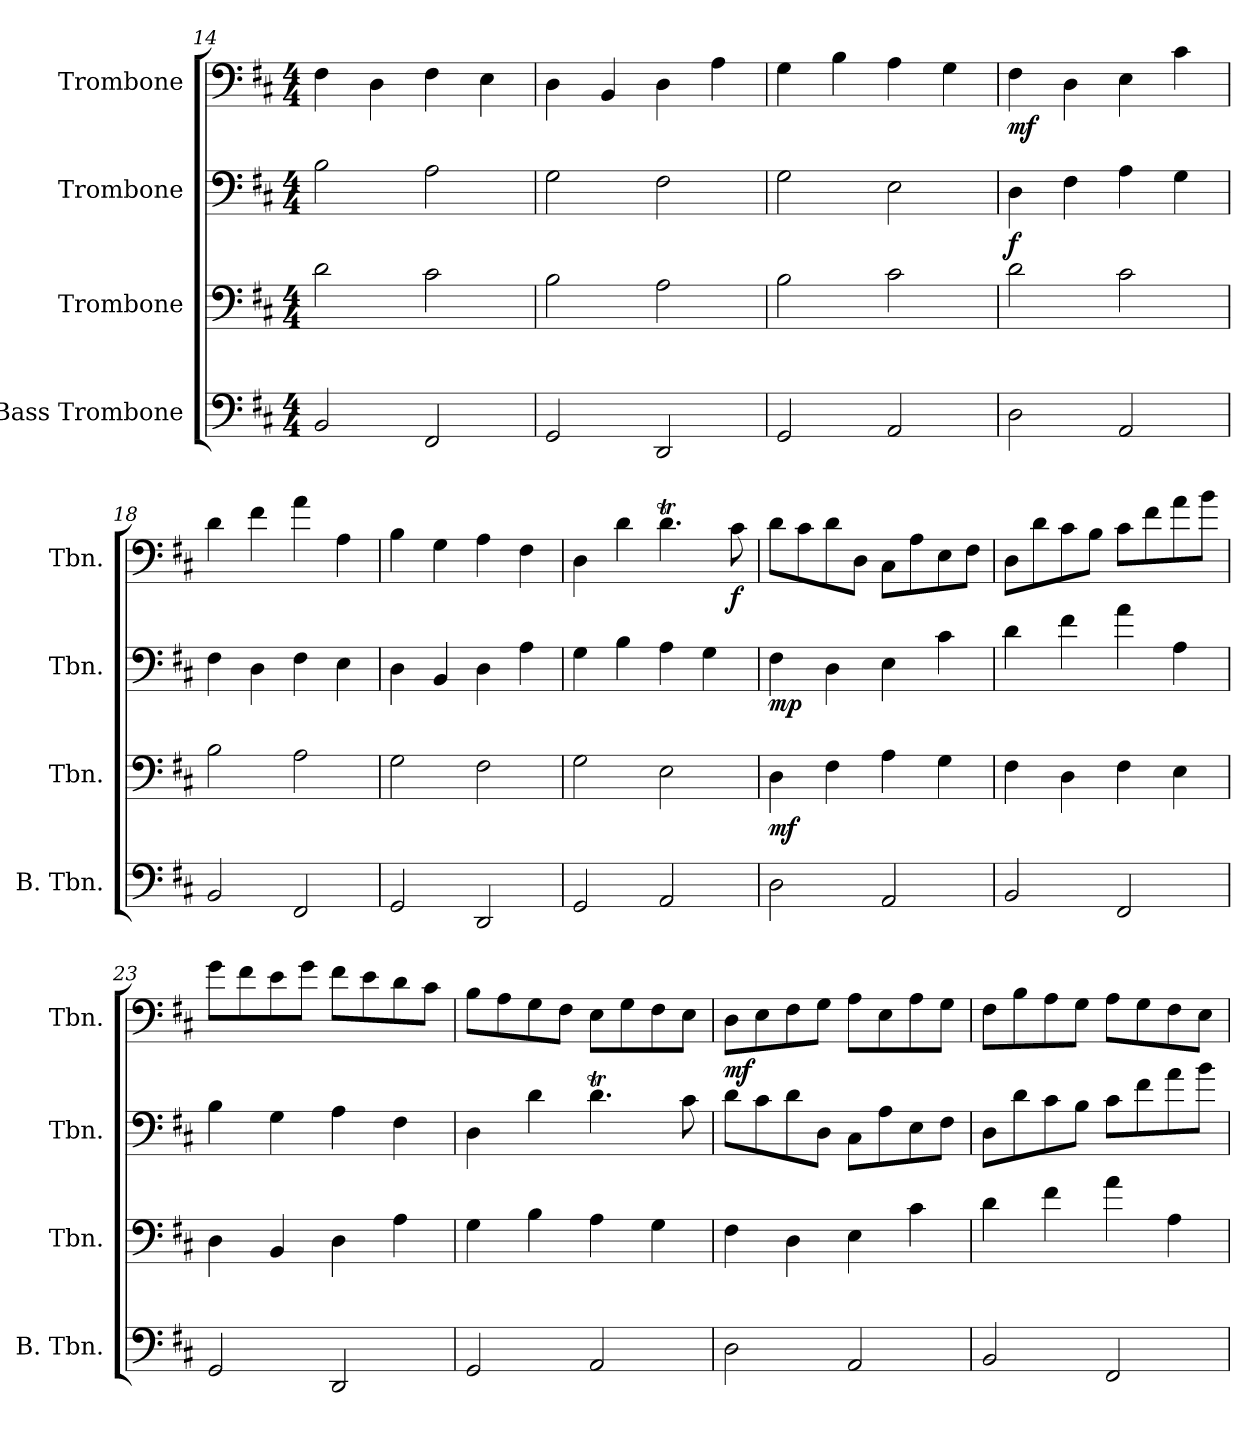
**kern	**kern	**dynam	**kern	**dynam	**kern	**dynam
*part4	*part3	*part3	*part2	*part2	*part1	*part1
*staff4	*staff3	*staff3	*staff2	*staff2	*staff1	*staff1
*I"Bass Trombone	*I"Trombone	*	*I"Trombone	*	*I"Trombone	*
*I'B. Tbn.	*I'Tbn.	*	*I'Tbn.	*	*I'Tbn.	*
*clefF4	*clefF4	*	*clefF4	*	*clefF4	*
*k[f#c#]	*k[f#c#]	*	*k[f#c#]	*	*k[f#c#]	*
*M4/4	*M4/4	*	*M4/4	*	*M4/4	*
=14	=14	=14	=14	=14	=14	=14
2BB/	2d\	.	2B\	.	4F#\	.
.	.	.	.	.	4D\	.
2FF#/	2c#\	.	2A\	.	4F#\	.
.	.	.	.	.	4E\	.
=15	=15	=15	=15	=15	=15	=15
2GG/	2B\	.	2G\	.	4D\	.
.	.	.	.	.	4BB/	.
2DD/	2A\	.	2F#\	.	4D\	.
.	.	.	.	.	4A\	.
=16	=16	=16	=16	=16	=16	=16
2GG/	2B\	.	2G\	.	4G\	.
.	.	.	.	.	4B\	.
2AA/	2c#\	.	2E\	.	4A\	.
.	.	.	.	.	4G\	.
=17	=17	=17	=17	=17	=17	=17
!	!	!	!	!LO:DY:b	!	!LO:DY:b
2D\	2d\	.	4D\	f	4F#\	mf
.	.	.	4F#\	.	4D\	.
2AA/	2c#\	.	4A\	.	4E\	.
.	.	.	4G\	.	4c#\	.
=18	=18	=18	=18	=18	=18	=18
2BB/	2B\	.	4F#\	.	4d\	.
.	.	.	4D\	.	4f#\	.
2FF#/	2A\	.	4F#\	.	4a\	.
.	.	.	4E\	.	4A\	.
=19	=19	=19	=19	=19	=19	=19
2GG/	2G\	.	4D\	.	4B\	.
.	.	.	4BB/	.	4G\	.
2DD/	2F#\	.	4D\	.	4A\	.
.	.	.	4A\	.	4F#\	.
!!LO:LB:g=z
=20	=20	=20	=20	=20	=20	=20
2GG/	2G\	.	4G\	.	4D\	.
.	.	.	4B\	.	4d\	.
2AA/	2E\	.	4A\	.	4.dT\	.
.	.	.	4G\	.	.	.
!	!	!	!	!	!	!LO:DY:b
.	.	.	.	.	8c#\	f
=21	=21	=21	=21	=21	=21	=21
!	!	!LO:DY:b	!	!LO:DY:b	!	!
2D\	4D\	mf	4F#\	mp	8d\L	.
.	.	.	.	.	8c#\	.
.	4F#\	.	4D\	.	8d\	.
.	.	.	.	.	8D\J	.
2AA/	4A\	.	4E\	.	8C#\L	.
.	.	.	.	.	8A\	.
.	4G\	.	4c#\	.	8E\	.
.	.	.	.	.	8F#\J	.
=22	=22	=22	=22	=22	=22	=22
2BB/	4F#\	.	4d\	.	8D\L	.
.	.	.	.	.	8d\	.
.	4D\	.	4f#\	.	8c#\	.
.	.	.	.	.	8B\J	.
2FF#/	4F#\	.	4a\	.	8c#\L	.
.	.	.	.	.	8f#\	.
.	4E\	.	4A\	.	8a\	.
.	.	.	.	.	8b\J	.
=23	=23	=23	=23	=23	=23	=23
2GG/	4D\	.	4B\	.	8g\L	.
.	.	.	.	.	8f#\	.
.	4BB/	.	4G\	.	8e\	.
.	.	.	.	.	8g\J	.
2DD/	4D\	.	4A\	.	8f#\L	.
.	.	.	.	.	8e\	.
.	4A\	.	4F#\	.	8d\	.
.	.	.	.	.	8c#\J	.
!!LO:PB:g=z
=24	=24	=24	=24	=24	=24	=24
2GG/	4G\	.	4D\	.	8B\L	.
.	.	.	.	.	8A\	.
.	4B\	.	4d\	.	8G\	.
.	.	.	.	.	8F#\J	.
2AA/	4A\	.	4.dT\	.	8E\L	.
.	.	.	.	.	8G\	.
.	4G\	.	.	.	8F#\	.
.	.	.	8c#\	.	8E\J	.
=25	=25	=25	=25	=25	=25	=25
!	!	!	!	!	!	!LO:DY:b
2D\	4F#\	.	8d\L	.	8D\L	mf
.	.	.	8c#\	.	8E\	.
.	4D\	.	8d\	.	8F#\	.
.	.	.	8D\J	.	8G\J	.
2AA/	4E\	.	8C#\L	.	8A\L	.
.	.	.	8A\	.	8E\	.
.	4c#\	.	8E\	.	8A\	.
.	.	.	8F#\J	.	8G\J	.
=26	=26	=26	=26	=26	=26	=26
2BB/	4d\	.	8D\L	.	8F#\L	.
.	.	.	8d\	.	8B\	.
.	4f#\	.	8c#\	.	8A\	.
.	.	.	8B\J	.	8G\J	.
2FF#/	4a\	.	8c#\L	.	8A\L	.
.	.	.	8f#\	.	8G\	.
.	4A\	.	8a\	.	8F#\	.
.	.	.	8b\J	.	8E\J	.
=	=	=	=	=	=	=
*-	*-	*-	*-	*-	*-	*-
